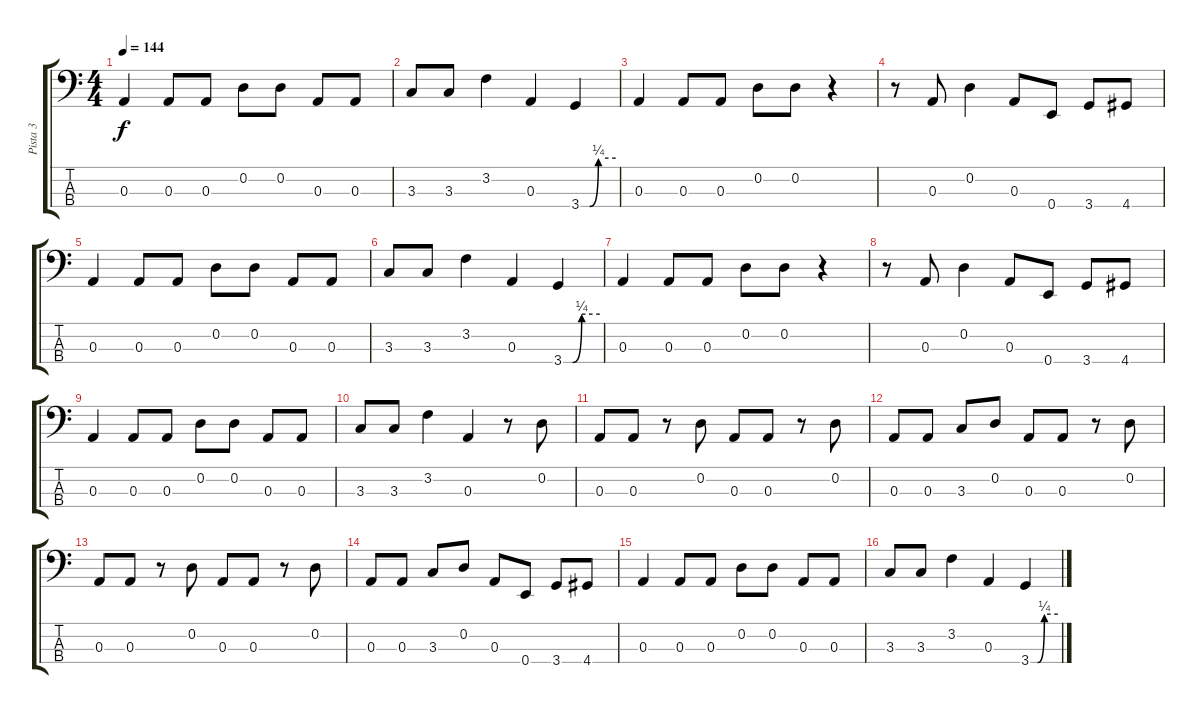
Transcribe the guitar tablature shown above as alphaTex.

\track ("Pista 3" "Pista 3") {instrument electricbassfinger}
\staff {score tabs}
\tuning (G2 D2 A1 E1) {hide}
\ts (4 4)
\tempo 144
\clef f4
\ks c
0.3.4{dy f} 0.3.8 0.3.8 0.2.8 0.2.8 0.3.8 0.3.8 |
3.3.8 3.3.8 3.2.4 0.3.4 3.4{be (custom 0 0 15 0 30 1 60 1)}.4 |
0.3.4 0.3.8 0.3.8 0.2.8 0.2.8 r.4 |
r.8 0.3.8 0.2.4 0.3.8 0.4.8 3.4.8 4.4.8 |
0.3.4 0.3.8 0.3.8 0.2.8 0.2.8 0.3.8 0.3.8 |
3.3.8 3.3.8 3.2.4 0.3.4 3.4{be (custom 0 0 15 0 30 1 60 1)}.4 |
0.3.4 0.3.8 0.3.8 0.2.8 0.2.8 r.4 |
r.8 0.3.8 0.2.4 0.3.8 0.4.8 3.4.8 4.4.8 |
0.3.4 0.3.8 0.3.8 0.2.8 0.2.8 0.3.8 0.3.8 |
3.3.8 3.3.8 3.2.4 0.3.4 r.8 0.2.8 |
0.3.8 0.3.8 r.8 0.2.8 0.3.8 0.3.8 r.8 0.2.8 |
0.3.8 0.3.8 3.3.8 0.2.8 0.3.8 0.3.8 r.8 0.2.8 |
0.3.8 0.3.8 r.8 0.2.8 0.3.8 0.3.8 r.8 0.2.8 |
0.3.8 0.3.8 3.3.8 0.2.8 0.3.8 0.4.8 3.4.8 4.4.8 |
0.3.4 0.3.8 0.3.8 0.2.8 0.2.8 0.3.8 0.3.8 |
3.3.8 3.3.8 3.2.4 0.3.4 3.4{be (custom 0 0 15 0 30 1 60 1)}.4
